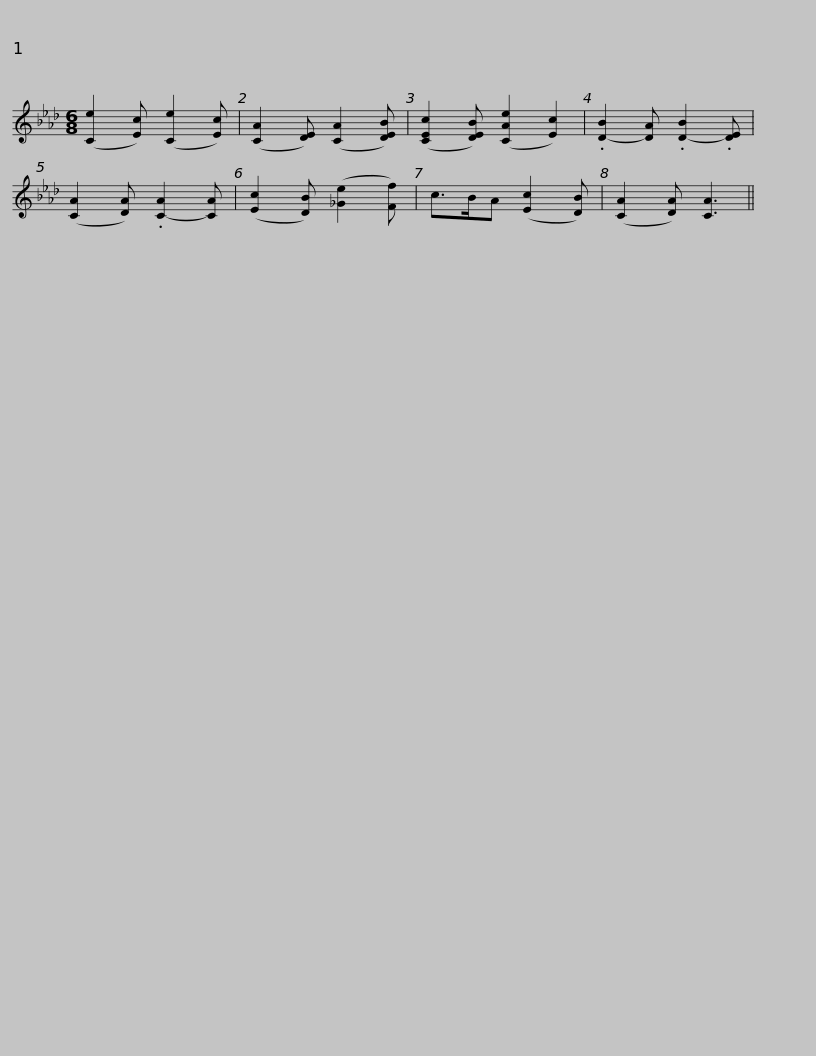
X:1
L:1/8
M:6/8
I:linebreak $
K:Ab
V:1 treble
V:1
 ([Ce]2 [Ec]) ([Ce]2 [Ec]) | ([CA]2 [DE]) ([CA]2 [DEB]) | ([CEc]2 [DEB]) ([CAe]2 [Ec]2) | .[D-B]2 [DA] .[D-B]2 .[DE] | ([CA]2 [DA]) .[C-A]2 [CA] | %5
 ([Ec]2 [DB]) ([_Ge]2 [Ff]) | c>BA ([Ec]2 [DB]) |$ ([CA]2 [DA]) [CA]3 || %8
